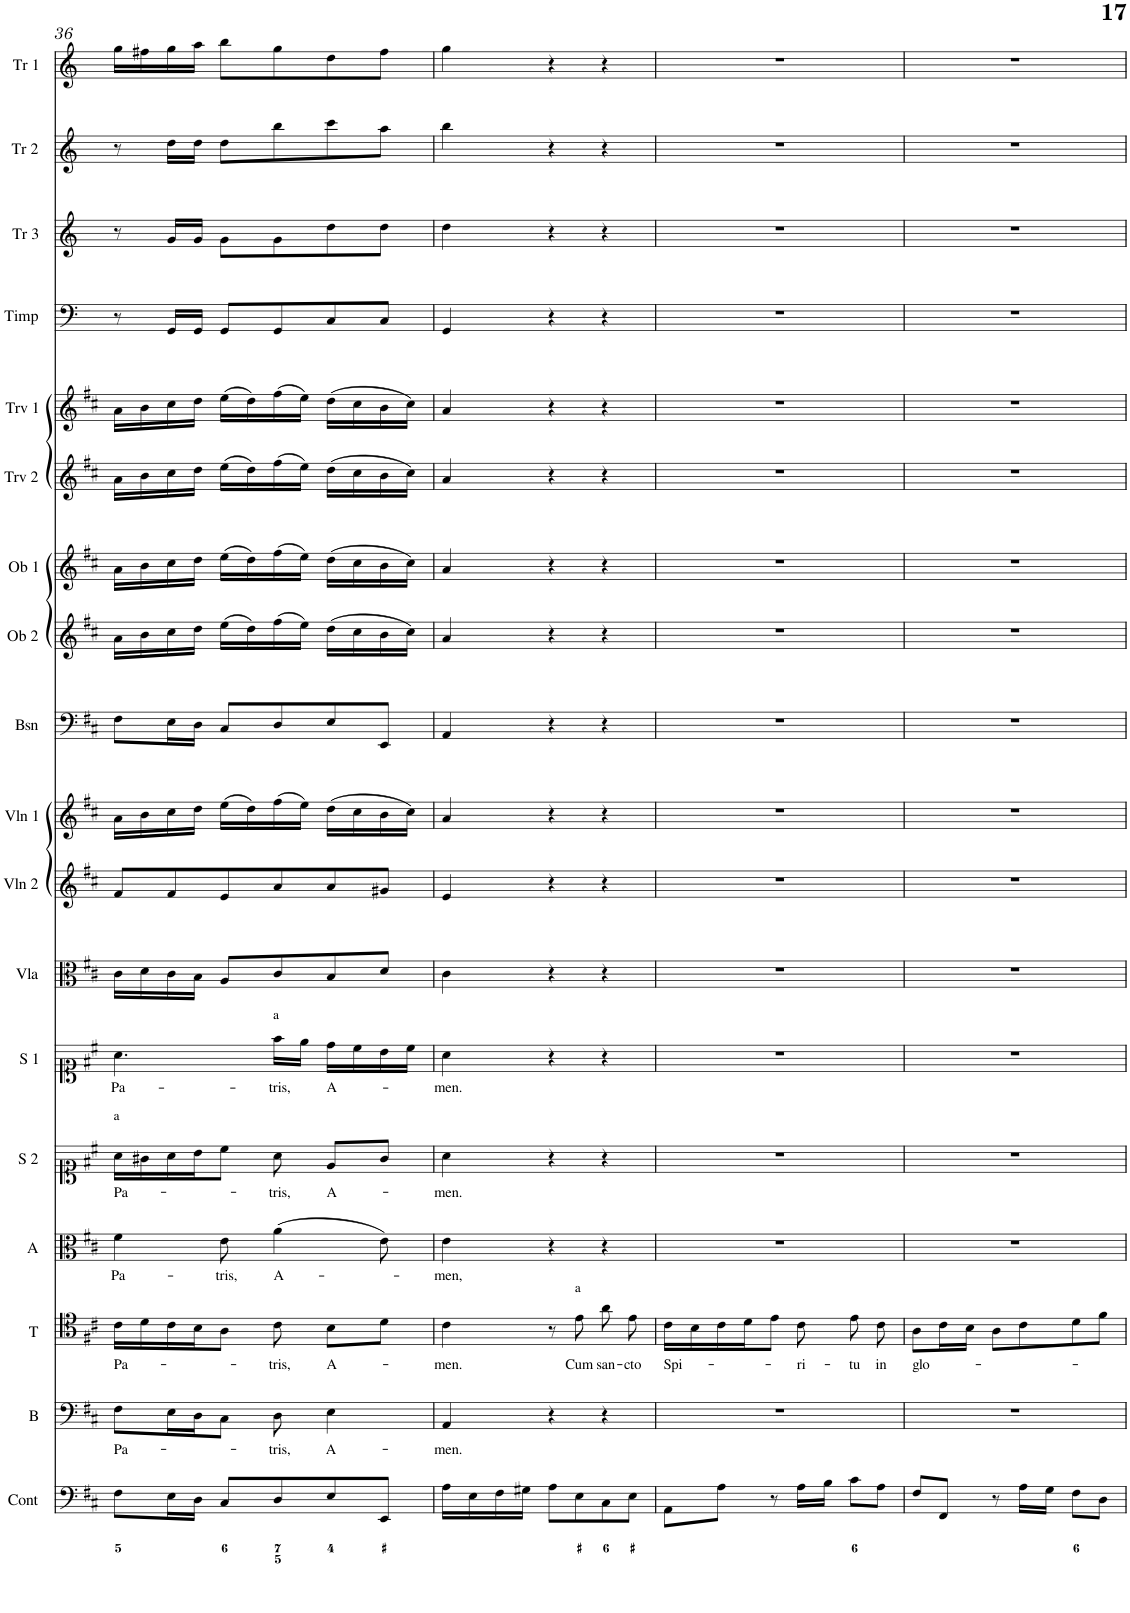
**kern	**kern	**text	**kern	**text	**kern	**text	**kern	**text	**kern	**text	**kern	**kern	**kern	**kern	**kern	**kern	**kern	**kern	**kern	**kern	**kern	**kern
*part18	*part17	*part17	*part16	*part16	*part15	*part15	*part14	*part14	*part13	*part13	*part12	*part11	*part10	*part9	*part8	*part7	*part6	*part5	*part4	*part3	*part2	*part1
*staff18	*staff17	*staff17	*staff16	*staff16	*staff15	*staff15	*staff14	*staff14	*staff13	*staff13	*staff12	*staff11	*staff10	*staff9	*staff8	*staff7	*staff6	*staff5	*staff4	*staff3	*staff2	*staff1
*I"Continuo	*I"Bass	*	*I"Tenor	*	*I"Alto	*	*I"Soprano 2	*	*I"Soprano 1	*	*I"Viola	*I"Violin 2	*I"Violin 1	*I"Bassoon	*I"Oboe 2	*I"Oboe 1	*I"Traverso 2	*I"Traverso 1	*I"Timpani	*I"Tromba 3	*I"Tromba 2	*I"Tromba 1
*I'Cont	*I'B	*	*I'T	*	*I'A	*	*I'S 2	*	*I'S 1	*	*I'Vla	*I'Vln 2	*I'Vln 1	*I'Bsn	*I'Ob 2	*I'Ob 1	*I'Trv 2	*I'Trv 1	*I'Timp	*I'Tr 3	*I'Tr 2	*I'Tr 1
!!LO:PB:g=z
*clefF4	*clefF4	*	*clefC4	*	*clefC3	*	*clefC1	*	*clefC1	*	*clefC3	*clefG2	*clefG2	*clefF4	*clefG2	*clefG2	*clefG2	*clefG2	*clefF4	*clefG2	*clefG2	*clefG2
*	*	*	*	*	*	*	*	*	*	*	*	*	*	*	*	*	*	*	*Trd-1c-2	*Trd-1c-2	*Trd-1c-2	*Trd-1c-2
*k[f#c#]	*k[f#c#]	*	*k[f#c#]	*	*k[f#c#]	*	*k[f#c#]	*	*k[f#c#]	*	*k[f#c#]	*k[f#c#]	*k[f#c#]	*k[f#c#]	*k[f#c#]	*k[f#c#]	*k[f#c#]	*k[f#c#]	*k[]	*k[]	*k[]	*k[]
*M3/4	*M3/4	*	*M3/4	*	*M3/4	*	*M3/4	*	*M3/4	*	*M3/4	*M3/4	*M3/4	*M3/4	*M3/4	*M3/4	*M3/4	*M3/4	*M3/4	*M3/4	*M3/4	*M3/4
=36	=36	=36	=36	=36	=36	=36	=36	=36	=36	=36	=36	=36	=36	=36	=36	=36	=36	=36	=36	=36	=36	=36
!	!	!	!	!	!	!	!LO:TX:a:t=a	!	!	!	!	!	!	!	!	!	!	!	!	!	!	!
!	!	!LO:LY:b	!	!LO:LY:b	!	!LO:LY:b	!	!LO:LY:b	!	!LO:LY:b	!	!	!	!	!	!	!	!	!	!	!	!
8F#\L	8F#\L	Pa-	16c#\LL	Pa-	4f#\	Pa-	16a\LL	Pa-	4.a\	Pa-	16c#\LL	8f#/L	16a\LL	8F#\L	16a\LL	16a\LL	16a\LL	16a\LL	8r	8r	8r	16gg\LL
.	.	.	16d\	.	.	.	16g#X\	.	.	.	16d\	.	16b\	.	16b\	16b\	16b\	16b\	.	.	.	16ff#X\
16E\L	16E\L	.	16c#\	.	.	.	16a\	.	.	.	16c#\	8f#/	16cc#\	16E\L	16cc#\	16cc#\	16cc#\	16cc#\	16GG/LL	16g/LL	16dd\LL	16gg\
16D\JJ	16D\J	.	16B\J	.	.	.	16b\J	.	.	.	16B\JJ	.	16dd\JJ	16D\JJ	16dd\JJ	16dd\JJ	16dd\JJ	16dd\JJ	16GG/JJ	16g/JJ	16dd\JJ	16aa\JJ
!	!	!	!	!	!	!LO:LY:b	!	!	!	!	!	!	!	!	!	!	!	!	!	!	!	!
8C#/L	8C#\J	.	8A\J	.	8e\	-tris,	8cc#\J	.	.	.	8A/L	8e/	(16ee\LL	8C#/L	(16ee\LL	(16ee\LL	(16ee\LL	(16ee\LL	8GG/L	8g\L	8dd\L	8bb\L
.	.	.	.	.	.	.	.	.	.	.	.	.	16dd\)	.	16dd\)	16dd\)	16dd\)	16dd\)	.	.	.	.
!	!	!	!	!	!	!	!	!	!LO:TX:a:t=a	!	!	!	!	!	!	!	!	!	!	!	!	!
!	!	!LO:LY:b	!	!LO:LY:b	!	!LO:LY:b	!	!LO:LY:b	!	!LO:LY:b	!	!	!	!	!	!	!	!	!	!	!	!
8D/	8D\	-tris,	8c#\	-tris,	(4a\	A-	8a\	-tris,	16ff#\LL	-tris,	8c#/	8a/	(16ff#\	8D/	(16ff#\	(16ff#\	(16ff#\	(16ff#\	8GG/	8g\	8bb\	8gg\
.	.	.	.	.	.	.	.	.	16ee\JJ	.	.	.	16ee\JJ)	.	16ee\JJ)	16ee\JJ)	16ee\JJ)	16ee\JJ)	.	.	.	.
!	!	!LO:LY:b	!	!LO:LY:b	!	!	!	!LO:LY:b	!	!LO:LY:b	!	!	!	!	!	!	!	!	!	!	!	!
8E/	4E\	A-	8B\L	A-	.	.	8e/L	A-	16dd\LL	A-	8B/	8a/	(16dd\LL	8E/	(16dd\LL	(16dd\LL	(16dd\LL	(16dd\LL	8C/	8dd\	8ccc\	8dd\
.	.	.	.	.	.	.	.	.	16cc#\	.	.	.	16cc#\	.	16cc#\	16cc#\	16cc#\	16cc#\	.	.	.	.
8EE/J	.	.	8d\J	.	8e\)	.	8g#/J	.	16b\	.	8d/J	8g#X/J	16b\	8EE/J	16b\	16b\	16b\	16b\	8C/J	8dd\J	8aa\J	8ff#\J
.	.	.	.	.	.	.	.	.	16cc#\JJ	.	.	.	16cc#\JJ)	.	16cc#\JJ)	16cc#\JJ)	16cc#\JJ)	16cc#\JJ)	.	.	.	.
=37	=37	=37	=37	=37	=37	=37	=37	=37	=37	=37	=37	=37	=37	=37	=37	=37	=37	=37	=37	=37	=37	=37
!	!	!LO:LY:b	!	!LO:LY:b	!	!LO:LY:b	!	!LO:LY:b	!	!LO:LY:b	!	!	!	!	!	!	!	!	!	!	!	!
16A\LL	4AA/	-men.	4c#\	-men.	4e\	-men,	4a\	-men.	4a\	-men.	4c#\	4e/	4a/	4AA/	4a/	4a/	4a/	4a/	4GG/	4dd\	4bb\	4gg\
16E\	.	.	.	.	.	.	.	.	.	.	.	.	.	.	.	.	.	.	.	.	.	.
16F#\	.	.	.	.	.	.	.	.	.	.	.	.	.	.	.	.	.	.	.	.	.	.
16G#X\JJ	.	.	.	.	.	.	.	.	.	.	.	.	.	.	.	.	.	.	.	.	.	.
8A\L	4r	.	8r	.	4r	.	4r	.	4r	.	4r	4r	4r	4r	4r	4r	4r	4r	4r	4r	4r	4r
!	!	!	!LO:TX:a:t=a	!	!	!	!	!	!	!	!	!	!	!	!	!	!	!	!	!	!	!
!	!	!	!	!LO:LY:b	!	!	!	!	!	!	!	!	!	!	!	!	!	!	!	!	!	!
8E\	.	.	8e\	Cum	.	.	.	.	.	.	.	.	.	.	.	.	.	.	.	.	.	.
!	!	!	!	!LO:LY:b	!	!	!	!	!	!	!	!	!	!	!	!	!	!	!	!	!	!
8C#\	4r	.	8a\	san-	4r	.	4r	.	4r	.	4r	4r	4r	4r	4r	4r	4r	4r	4r	4r	4r	4r
!	!	!	!	!LO:LY:b	!	!	!	!	!	!	!	!	!	!	!	!	!	!	!	!	!	!
8E\J	.	.	8e\	-cto	.	.	.	.	.	.	.	.	.	.	.	.	.	.	.	.	.	.
=38	=38	=38	=38	=38	=38	=38	=38	=38	=38	=38	=38	=38	=38	=38	=38	=38	=38	=38	=38	=38	=38	=38
!	!	!	!	!LO:LY:b	!	!	!	!	!	!	!	!	!	!	!	!	!	!	!	!	!	!
8AA\L	2.r	.	16c#\LL	Spi-	2.r	.	2.r	.	2.r	.	2.r	2.r	2.r	2.r	2.r	2.r	2.r	2.r	2.r	2.r	2.r	2.r
.	.	.	16B\	.	.	.	.	.	.	.	.	.	.	.	.	.	.	.	.	.	.	.
8A\J	.	.	16c#\	.	.	.	.	.	.	.	.	.	.	.	.	.	.	.	.	.	.	.
.	.	.	16d\J	.	.	.	.	.	.	.	.	.	.	.	.	.	.	.	.	.	.	.
8r	.	.	8e\J	.	.	.	.	.	.	.	.	.	.	.	.	.	.	.	.	.	.	.
!	!	!	!	!LO:LY:b	!	!	!	!	!	!	!	!	!	!	!	!	!	!	!	!	!	!
16A\LL	.	.	8c#\	-ri-	.	.	.	.	.	.	.	.	.	.	.	.	.	.	.	.	.	.
16B\JJ	.	.	.	.	.	.	.	.	.	.	.	.	.	.	.	.	.	.	.	.	.	.
!	!	!	!	!LO:LY:b	!	!	!	!	!	!	!	!	!	!	!	!	!	!	!	!	!	!
8c#\L	.	.	8e\	-tu	.	.	.	.	.	.	.	.	.	.	.	.	.	.	.	.	.	.
!	!	!	!	!LO:LY:b	!	!	!	!	!	!	!	!	!	!	!	!	!	!	!	!	!	!
8A\J	.	.	8c#\	in	.	.	.	.	.	.	.	.	.	.	.	.	.	.	.	.	.	.
=39	=39	=39	=39	=39	=39	=39	=39	=39	=39	=39	=39	=39	=39	=39	=39	=39	=39	=39	=39	=39	=39	=39
!	!	!	!	!LO:LY:b	!	!	!	!	!	!	!	!	!	!	!	!	!	!	!	!	!	!
8F#/L	2.r	.	8A\L	glo-	2.r	.	2.r	.	2.r	.	2.r	2.r	2.r	2.r	2.r	2.r	2.r	2.r	2.r	2.r	2.r	2.r
8FF#/J	.	.	16c#\L	.	.	.	.	.	.	.	.	.	.	.	.	.	.	.	.	.	.	.
.	.	.	16B\JJ	.	.	.	.	.	.	.	.	.	.	.	.	.	.	.	.	.	.	.
8r	.	.	8A\L	.	.	.	.	.	.	.	.	.	.	.	.	.	.	.	.	.	.	.
16A\LL	.	.	8c#\	.	.	.	.	.	.	.	.	.	.	.	.	.	.	.	.	.	.	.
16G\JJ	.	.	.	.	.	.	.	.	.	.	.	.	.	.	.	.	.	.	.	.	.	.
8F#\L	.	.	8d\	.	.	.	.	.	.	.	.	.	.	.	.	.	.	.	.	.	.	.
8D\J	.	.	8f#\J	.	.	.	.	.	.	.	.	.	.	.	.	.	.	.	.	.	.	.
=	=	=	=	=	=	=	=	=	=	=	=	=	=	=	=	=	=	=	=	=	=	=
*-	*-	*-	*-	*-	*-	*-	*-	*-	*-	*-	*-	*-	*-	*-	*-	*-	*-	*-	*-	*-	*-	*-
